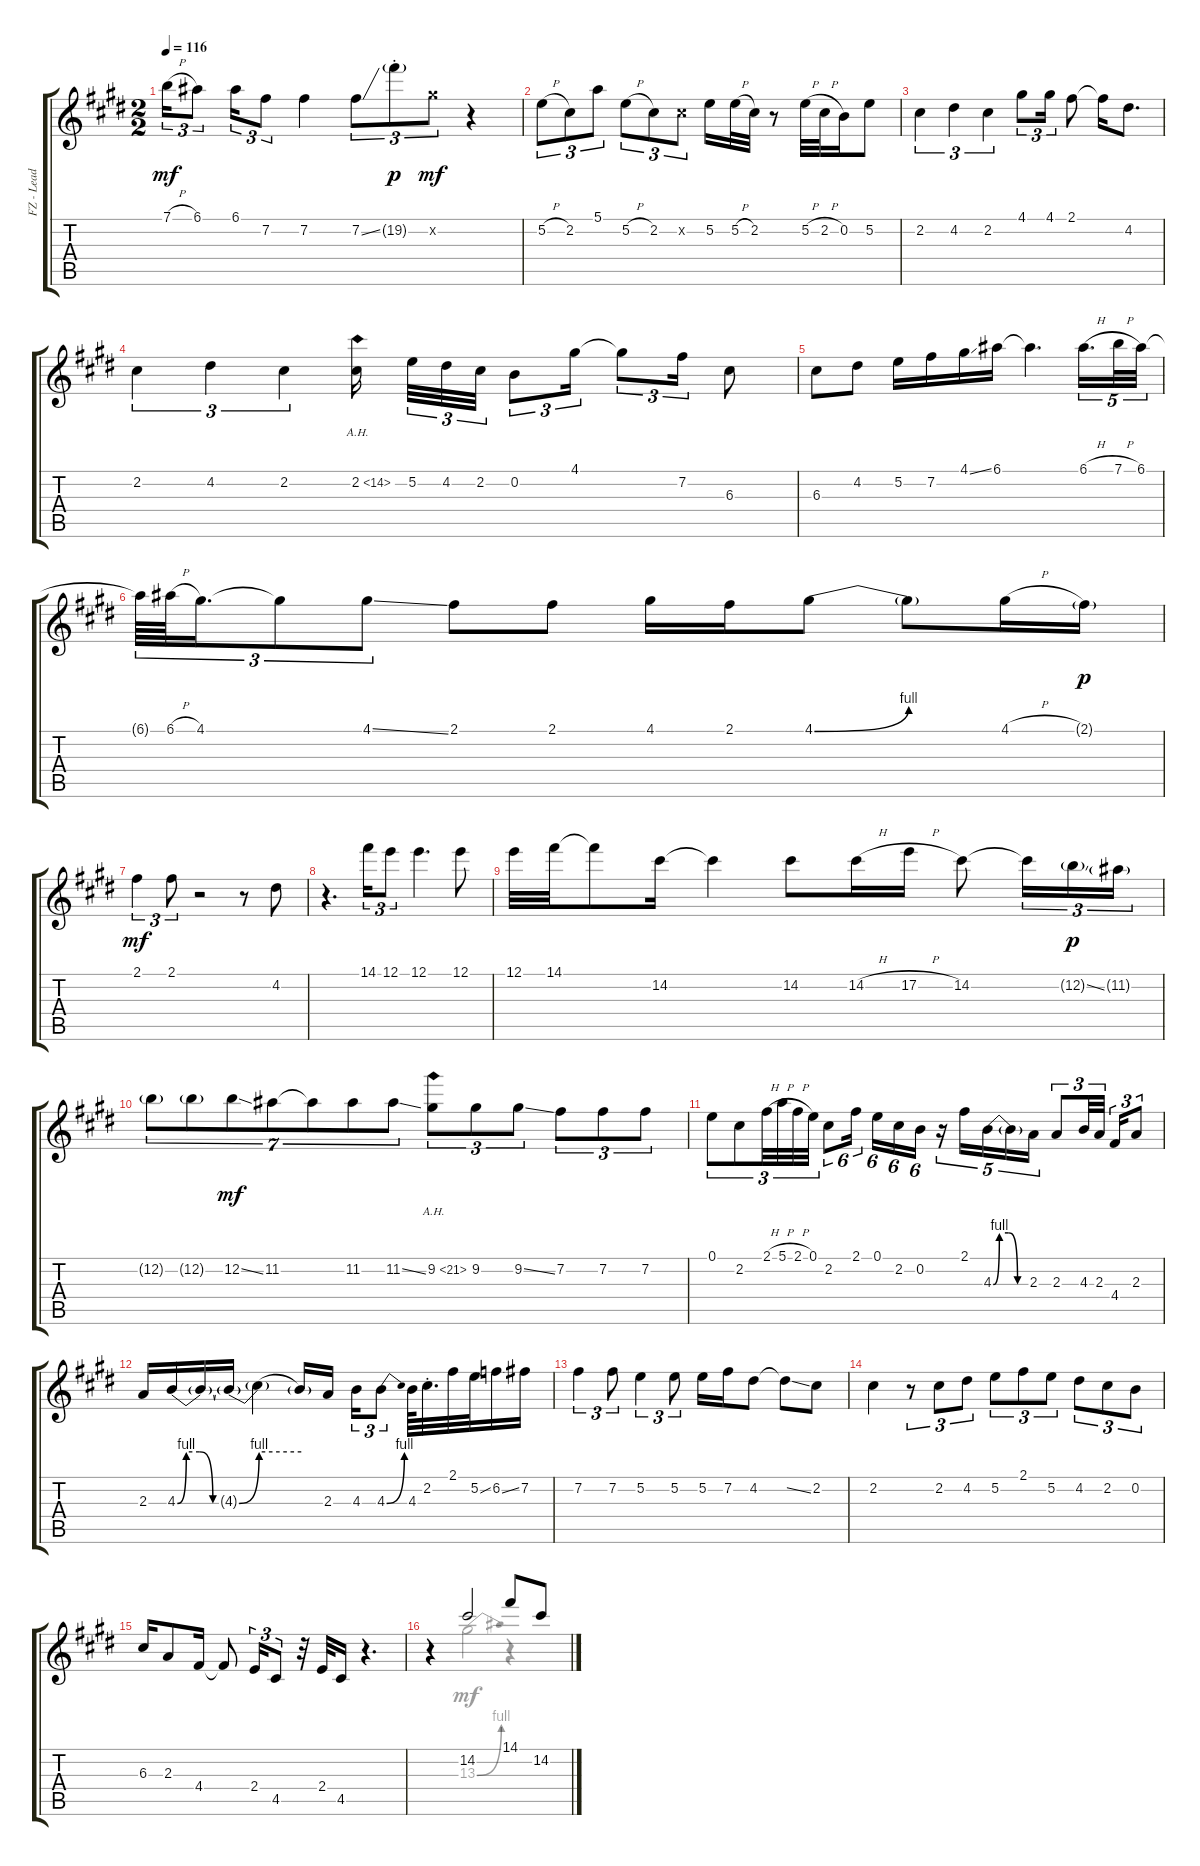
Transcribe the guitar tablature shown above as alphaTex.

\track ("FZ - Lead Guitar, fretted" "FZ - Lead ") {instrument electricguitarclean}
\staff {score tabs}
\tuning (E4 B3 G3 D3 A2 E2) {hide}
\voice
\ts (2 2)
\tempo 116
\clef g2
\ks c#minor
7.1{h}.16{tu (3 2) dy mf} 6.1.8{tu (3 2)} 6.1.16{tu (3 2)} 7.2.8{tu (3 2)} 7.2.4 7.2{ss}.8{tu (3 2)} 19.2{g st}.8{tu (3 2) dy p} 9.2{x}.8{tu (3 2) dy mf} r.4 |
\ks e
5.2{h}.8{tu (3 2)} 2.2.8{tu (3 2)} 5.1.8{tu (3 2)} 5.2{h}.8{tu (3 2)} 2.2.8{tu (3 2)} 2.2{x}.8{tu (3 2)} 5.2.16 5.2{h}.32 2.2.32 r.8 5.2{h}.32 2.2{h}.32 0.2.16 5.2.8 |
\ks c#minor
2.2.4{tu (3 2)} 4.2.4{tu (3 2)} 2.2.4{tu (3 2)} 4.1.8{tu (3 2)} 4.1.16{tu (3 2)} 2.1.8 2.1{t}.16 4.2.8{d} |
\ks e
2.2.4{tu (3 2)} 4.2.4{tu (3 2)} 2.2.4{tu (3 2)} 2.2{ah 12}.16{beam splitsecondary} 5.2.32{tu (3 2)} 4.2.32{tu (3 2)} 2.2.32{tu (3 2)} 0.2.8{tu (3 2)} 4.1.16{tu (3 2)} 4.1{t}.8{tu (3 2)} 7.2.16{tu (3 2)} 6.3.8 |
\ks c#minor
6.3.8 4.2.8 5.2.16 7.2.16 4.1{ss}.16 6.1.16 6.1{t}.4{d} 6.1{h}.16{d tu (5 4)} 7.1{h}.32{tu (5 4)} 6.1.32{tu (5 4)} |
6.1{t}.64{tu (3 2)} 6.1{h}.64{tu (3 2)} 4.1.16{d tu (3 2)} 4.1{t}.8{tu (3 2)} 4.1{ss}.8{tu (3 2)} 2.1.8 2.1.8 4.1.16 2.1.16 4.1{be (bend 0 0 60 4)}.8 4.1{be (hold 40 0 60 0) t}.8 4.1{h}.16 2.1{g}.16{dy p} |
\ks e
2.1.4{tu (3 2) dy mf} 2.1.8{tu (3 2)} r.2 r.8 4.2.8 |
\ks c#minor
r.4{d} 14.1.16{tu (3 2)} 12.1.8{tu (3 2)} 12.1.4{d} 12.1.8 |
12.1.32 14.1.32 14.1{t}.8 14.2.16 14.2{t}.4 14.2.8 14.2{h}.16 17.2{h}.16 14.2.8 14.2{t}.16{tu (3 2)} 12.2{ss g}.16{tu (3 2) dy p} 11.2{g}.16{tu (3 2)} |
\ks e
12.2{g}.8{tu (7 4)} 12.2{g}.8{tu (7 4)} 12.2{ss}.8{tu (7 4) dy mf} 11.2.8{tu (7 4)} 11.2{t}.8{tu (7 4)} 11.2.8{tu (7 4)} 11.2{ss}.8{tu (7 4)} 9.2{ah 12}.8{tu (3 2)} 9.2.8{tu (3 2)} 9.2{ss}.8{tu (3 2)} 7.2.8{tu (3 2)} 7.2.8{tu (3 2)} 7.2.8{tu (3 2)} |
\ks c#minor
0.1.8{tu (3 2)} 2.2.8{tu (3 2)} 2.1{h}.32{tu (3 2)} 5.1{h}.32{tu (3 2)} 2.1{h}.32{tu (3 2)} 0.1.32{tu (3 2)} 2.2.8{tu (6 4)} 2.1.16{tu (6 4) beam splitsecondary} 0.1.16{tu (6 4)} 2.2.16{tu (6 4)} 0.2.16{tu (6 4)} r.16{tu (5 4)} 2.1.16{tu (5 4)} 4.3{be (custom 0 0 10 4 25 4 40 0 60 0)}.16{tu (5 4)} 4.3{t}.16{tu (5 4)} 2.3.16{tu (5 4)} 2.3.8{tu (3 2)} 4.3.32{tu (3 2)} 2.3.32{tu (3 2) beam splitsecondary} 4.4.16{tu (3 2)} 2.3.8{tu (3 2)} |
\ks e
2.3.16 4.3{be (custom 0 0 10 4 25 4 40 0 60 0)}.16 4.3{t}.16 4.3{be (bend 0 0 60 4) t}.16 4.3{be (hold 0 4 60 4) t}.4 4.3{be (hold 40 0 60 0) t}.16 2.3.16{beam splitsecondary} 4.3.16{tu (3 2)} 4.3{be (bend 0 0 60 4)}.8{tu (3 2)} 4.3.64 2.2{st}.32{d} 2.1.32 5.2{ss}.32 6.2{ss}.16 7.2.16 |
\ks c#minor
7.2.4{tu (3 2)} 7.2.8{tu (3 2)} 5.2.4{tu (3 2)} 5.2.8{tu (3 2)} 5.2.16 7.2.16 4.2.8 4.2{ss t}.8 2.2.8 |
\ks e
2.2.4 r.8{tu (3 2)} 2.2.8{tu (3 2)} 4.2.8{tu (3 2)} 5.2.8{tu (3 2)} 2.1.8{tu (3 2)} 5.2.8{tu (3 2)} 4.2.8{tu (3 2)} 2.2.8{tu (3 2)} 0.2.8{tu (3 2)} |
\ks c#minor
6.3.16 2.3.8 4.4.16 4.4{t}.8 2.4.16{tu (3 2)} 4.5.8{tu (3 2)} r.32 2.4.32 4.5.16 r.4{d} |
\ks e
r.4 14.2.2 14.1.8 14.2.8
\voice
\clef g2
\ottava regular
\simile none
\ks c#minor
|
\ks e
|
\ks c#minor
|
\ks e
|
\ks c#minor
|
|
\ks e
|
\ks c#minor
|
|
\ks e
|
\ks c#minor
|
\ks e
|
\ks c#minor
|
\ks e
|
\ks c#minor
|
\ks e
r.4 13.3{be (bend 0 0 60 4)}.2 r.4
